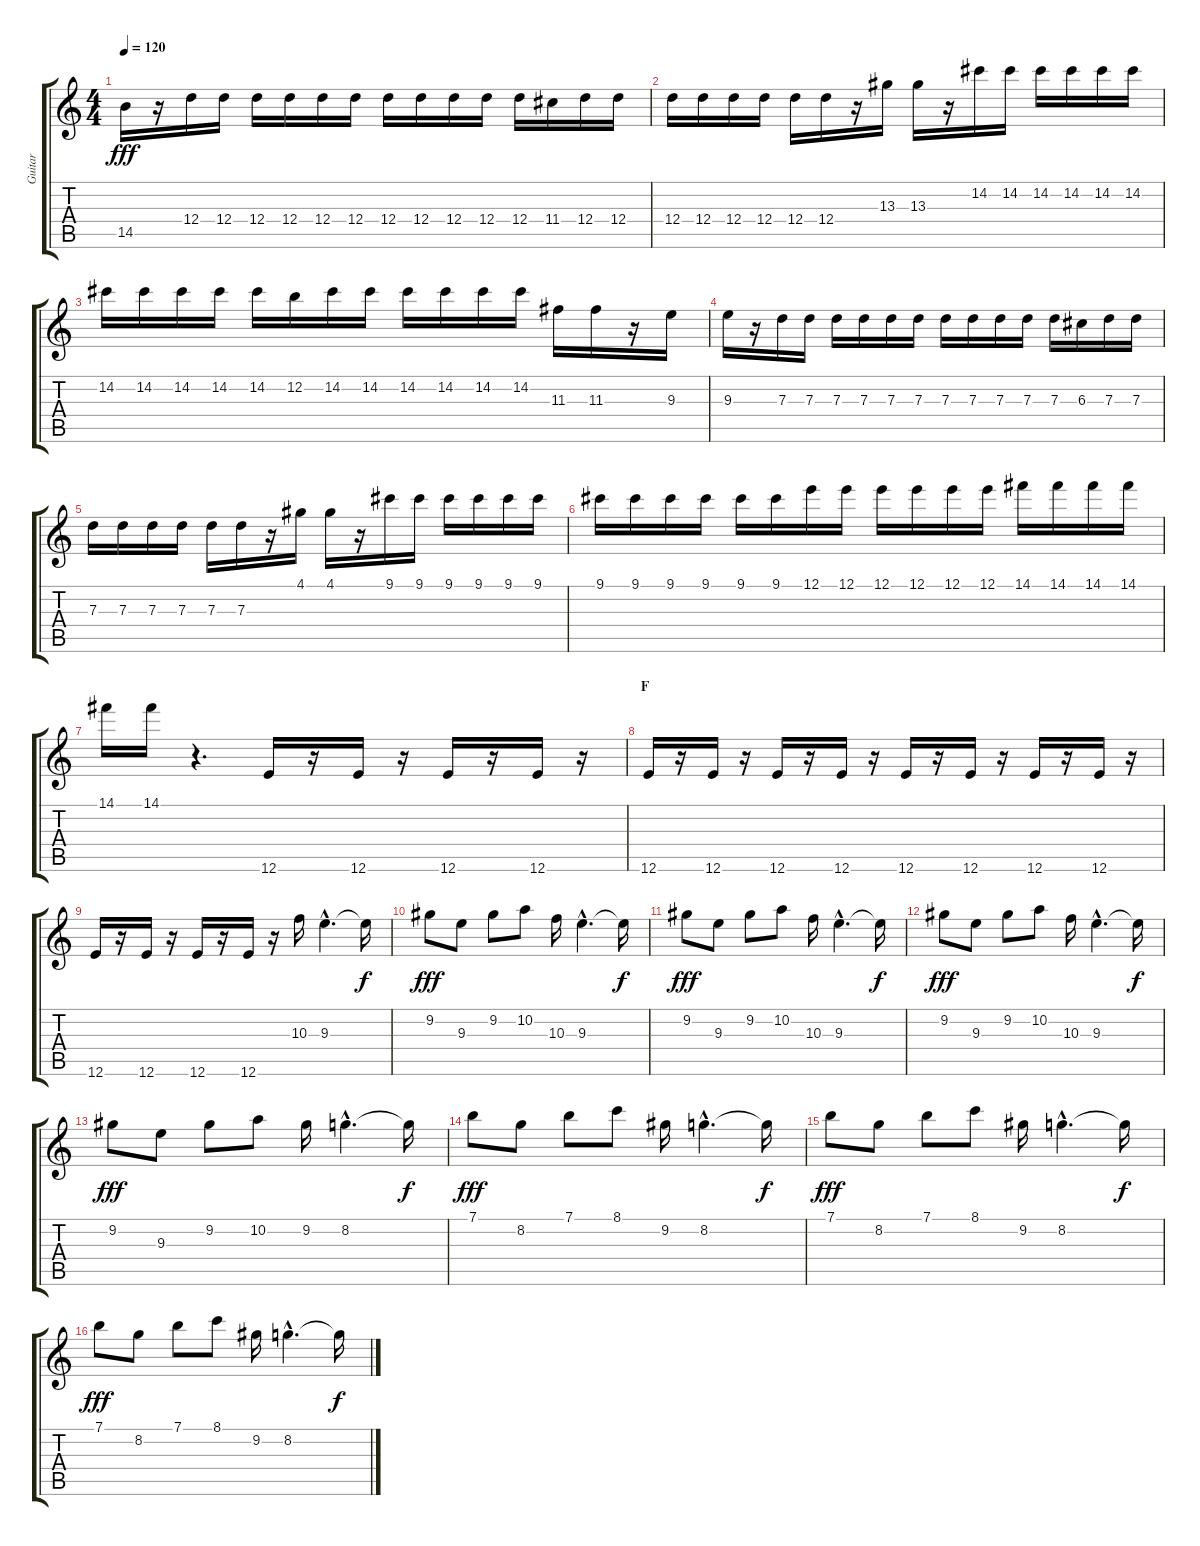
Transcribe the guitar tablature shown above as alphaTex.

\track ("Guitar" "Guitar") {instrument distortionguitar}
\staff {score tabs}
\tuning (E4 B3 G3 D3 A2 E2) {hide}
\ts (4 4)
\tempo 120
\clef g2
\ks c
14.5.16{dy fff} r.16 12.4.16 12.4.16 12.4.16 12.4.16 12.4.16 12.4.16 12.4.16 12.4.16 12.4.16 12.4.16 12.4.16 11.4.16 12.4.16 12.4.16 |
12.4.16 12.4.16 12.4.16 12.4.16 12.4.16 12.4.16 r.16 13.3.16 13.3.16 r.16 14.2.16 14.2.16 14.2.16 14.2.16 14.2.16 14.2.16 |
14.2.16 14.2.16 14.2.16 14.2.16 14.2.16 12.2.16 14.2.16 14.2.16 14.2.16 14.2.16 14.2.16 14.2.16 11.3.16 11.3.16 r.16 9.3.16 |
9.3.16 r.16 7.3.16 7.3.16 7.3.16 7.3.16 7.3.16 7.3.16 7.3.16 7.3.16 7.3.16 7.3.16 7.3.16 6.3.16 7.3.16 7.3.16 |
7.3.16 7.3.16 7.3.16 7.3.16 7.3.16 7.3.16 r.16 4.1.16 4.1.16 r.16 9.1.16 9.1.16 9.1.16 9.1.16 9.1.16 9.1.16 |
9.1.16 9.1.16 9.1.16 9.1.16 9.1.16 9.1.16 12.1.16 12.1.16 12.1.16 12.1.16 12.1.16 12.1.16 14.1.16 14.1.16 14.1.16 14.1.16 |
14.1.16 14.1.16 r.4{d} 12.6.16 r.16 12.6.16 r.16 12.6.16 r.16 12.6.16 r.16 |
\section ("" "F")
12.6.16 r.16 12.6.16 r.16 12.6.16 r.16 12.6.16 r.16 12.6.16 r.16 12.6.16 r.16 12.6.16 r.16 12.6.16 r.16 |
12.6.16 r.16 12.6.16 r.16 12.6.16 r.16 12.6.16 r.16 10.3.16 9.3{hac}.4{d} 9.3{t}.16{dy f} |
9.2.8{dy fff} 9.3.8 9.2.8 10.2.8 10.3.16 9.3{hac}.4{d} 9.3{t}.16{dy f} |
9.2.8{dy fff} 9.3.8 9.2.8 10.2.8 10.3.16 9.3{hac}.4{d} 9.3{t}.16{dy f} |
9.2.8{dy fff} 9.3.8 9.2.8 10.2.8 10.3.16 9.3{hac}.4{d} 9.3{t}.16{dy f} |
9.2.8{dy fff} 9.3.8 9.2.8 10.2.8 9.2.16 8.2{hac}.4{d} 8.2{t}.16{dy f} |
7.1.8{dy fff} 8.2.8 7.1.8 8.1.8 9.2.16 8.2{hac}.4{d} 8.2{t}.16{dy f} |
7.1.8{dy fff} 8.2.8 7.1.8 8.1.8 9.2.16 8.2{hac}.4{d} 8.2{t}.16{dy f} |
7.1.8{dy fff} 8.2.8 7.1.8 8.1.8 9.2.16 8.2{hac}.4{d} 8.2{t}.16{dy f}
